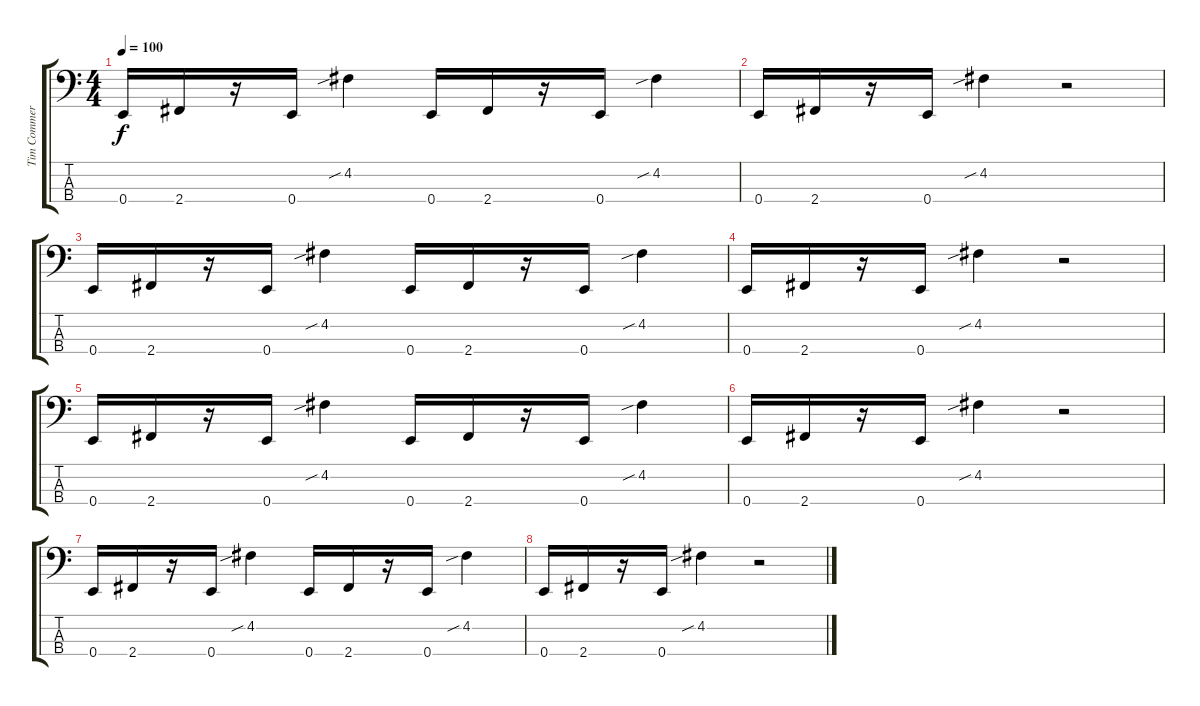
\track ("Tim Commerford-Bass" "Tim Commer") {instrument electricbassfinger}
\staff {score tabs}
\tuning (G2 D2 A1 E1) {hide}
\ts (4 4)
\tempo 100
\clef f4
\ks c
0.4.16{dy f} 2.4.16 r.16 0.4.16 4.2{sib}.4 0.4.16 2.4.16 r.16 0.4.16 4.2{sib}.4 |
0.4.16 2.4.16 r.16 0.4.16 4.2{sib}.4 r.2 |
0.4.16 2.4.16 r.16 0.4.16 4.2{sib}.4 0.4.16 2.4.16 r.16 0.4.16 4.2{sib}.4 |
0.4.16 2.4.16 r.16 0.4.16 4.2{sib}.4 r.2 |
0.4.16 2.4.16 r.16 0.4.16 4.2{sib}.4 0.4.16 2.4.16 r.16 0.4.16 4.2{sib}.4 |
0.4.16 2.4.16 r.16 0.4.16 4.2{sib}.4 r.2 |
0.4.16 2.4.16 r.16 0.4.16 4.2{sib}.4 0.4.16 2.4.16 r.16 0.4.16 4.2{sib}.4 |
0.4.16 2.4.16 r.16 0.4.16 4.2{sib}.4 r.2
